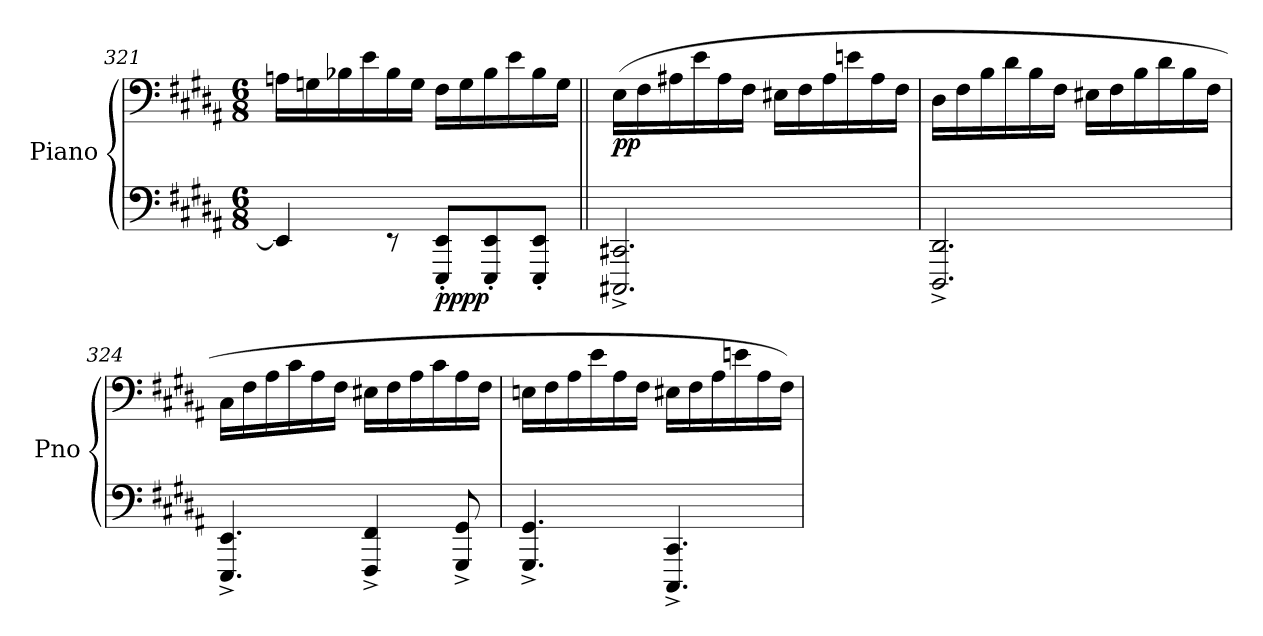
**kern	**kern	**dynam
*part1	*part1	*part1
*staff2	*staff1	*staff1/2
*I"Piano	*	*
*I'Pno	*	*
*clefF4	*clefF4	*
*k[f#c#g#d#a#]	*k[f#c#g#d#a#]	*
*M6/8	*M6/8	*
=321	=321	=321
4EE/]	16An\LL	.
.	16Gn\	.
.	16B-X\	.
.	16e\	.
8rEE	16B-\	.
.	16G\JJ	.
!	!	!LO:DY:b=2
!	!	!LO:DY:n=1:b
8EEE/' 8EE/'L	16F#\LL	pp pp
.	16G\	.
8EEE/' 8EE/'	16B-\	.
.	16e\	.
8EEE/' 8EE/'J	16B-\	.
.	16G\JJ	.
!!LO:LB:g=z
=322||	=322||	=322||
!	!	!LO:DY:b
2.CCC#X/^ 2.CC#X/^	(16E\LL	pp
.	16F#\	.
.	16A#X\	.
.	16e\	.
.	16A#\	.
.	16F#\JJ	.
.	16E#X\LL	.
.	16F#\	.
.	16A#\	.
.	16en\	.
.	16A#\	.
.	16F#\JJ	.
=323	=323	=323
2.DDD#/^ 2.DD#/^	16D#\LL	.
.	16F#\	.
.	16B\	.
.	16d#\	.
.	16B\	.
.	16F#\JJ	.
.	16E#X\LL	.
.	16F#\	.
.	16B\	.
.	16d#\	.
.	16B\	.
.	16F#\JJ	.
=324	=324	=324
4.EEE/^ 4.EE/^	16C#\LL	.
.	16F#\	.
.	16A#\	.
.	16c#\	.
.	16A#\	.
.	16F#\JJ	.
4FFF#/^ 4FF#/^	16E#X\LL	.
.	16F#\	.
.	16A#\	.
.	16c#\	.
8GGG#/^ 8GG#/^	16A#\	.
.	16F#\JJ	.
=325	=325	=325
4.GGG#/^ 4.GG#/^	16En\LL	.
.	16F#\	.
.	16A#\	.
.	16e\	.
.	16A#\	.
.	16F#\JJ	.
4.CCC#/^ 4.CC#/^	16E#X\LL	.
.	16F#\	.
.	16A#\	.
.	16en\	.
.	16A#\	.
.	16F#\JJ)	.
=	=	=
*-	*-	*-
